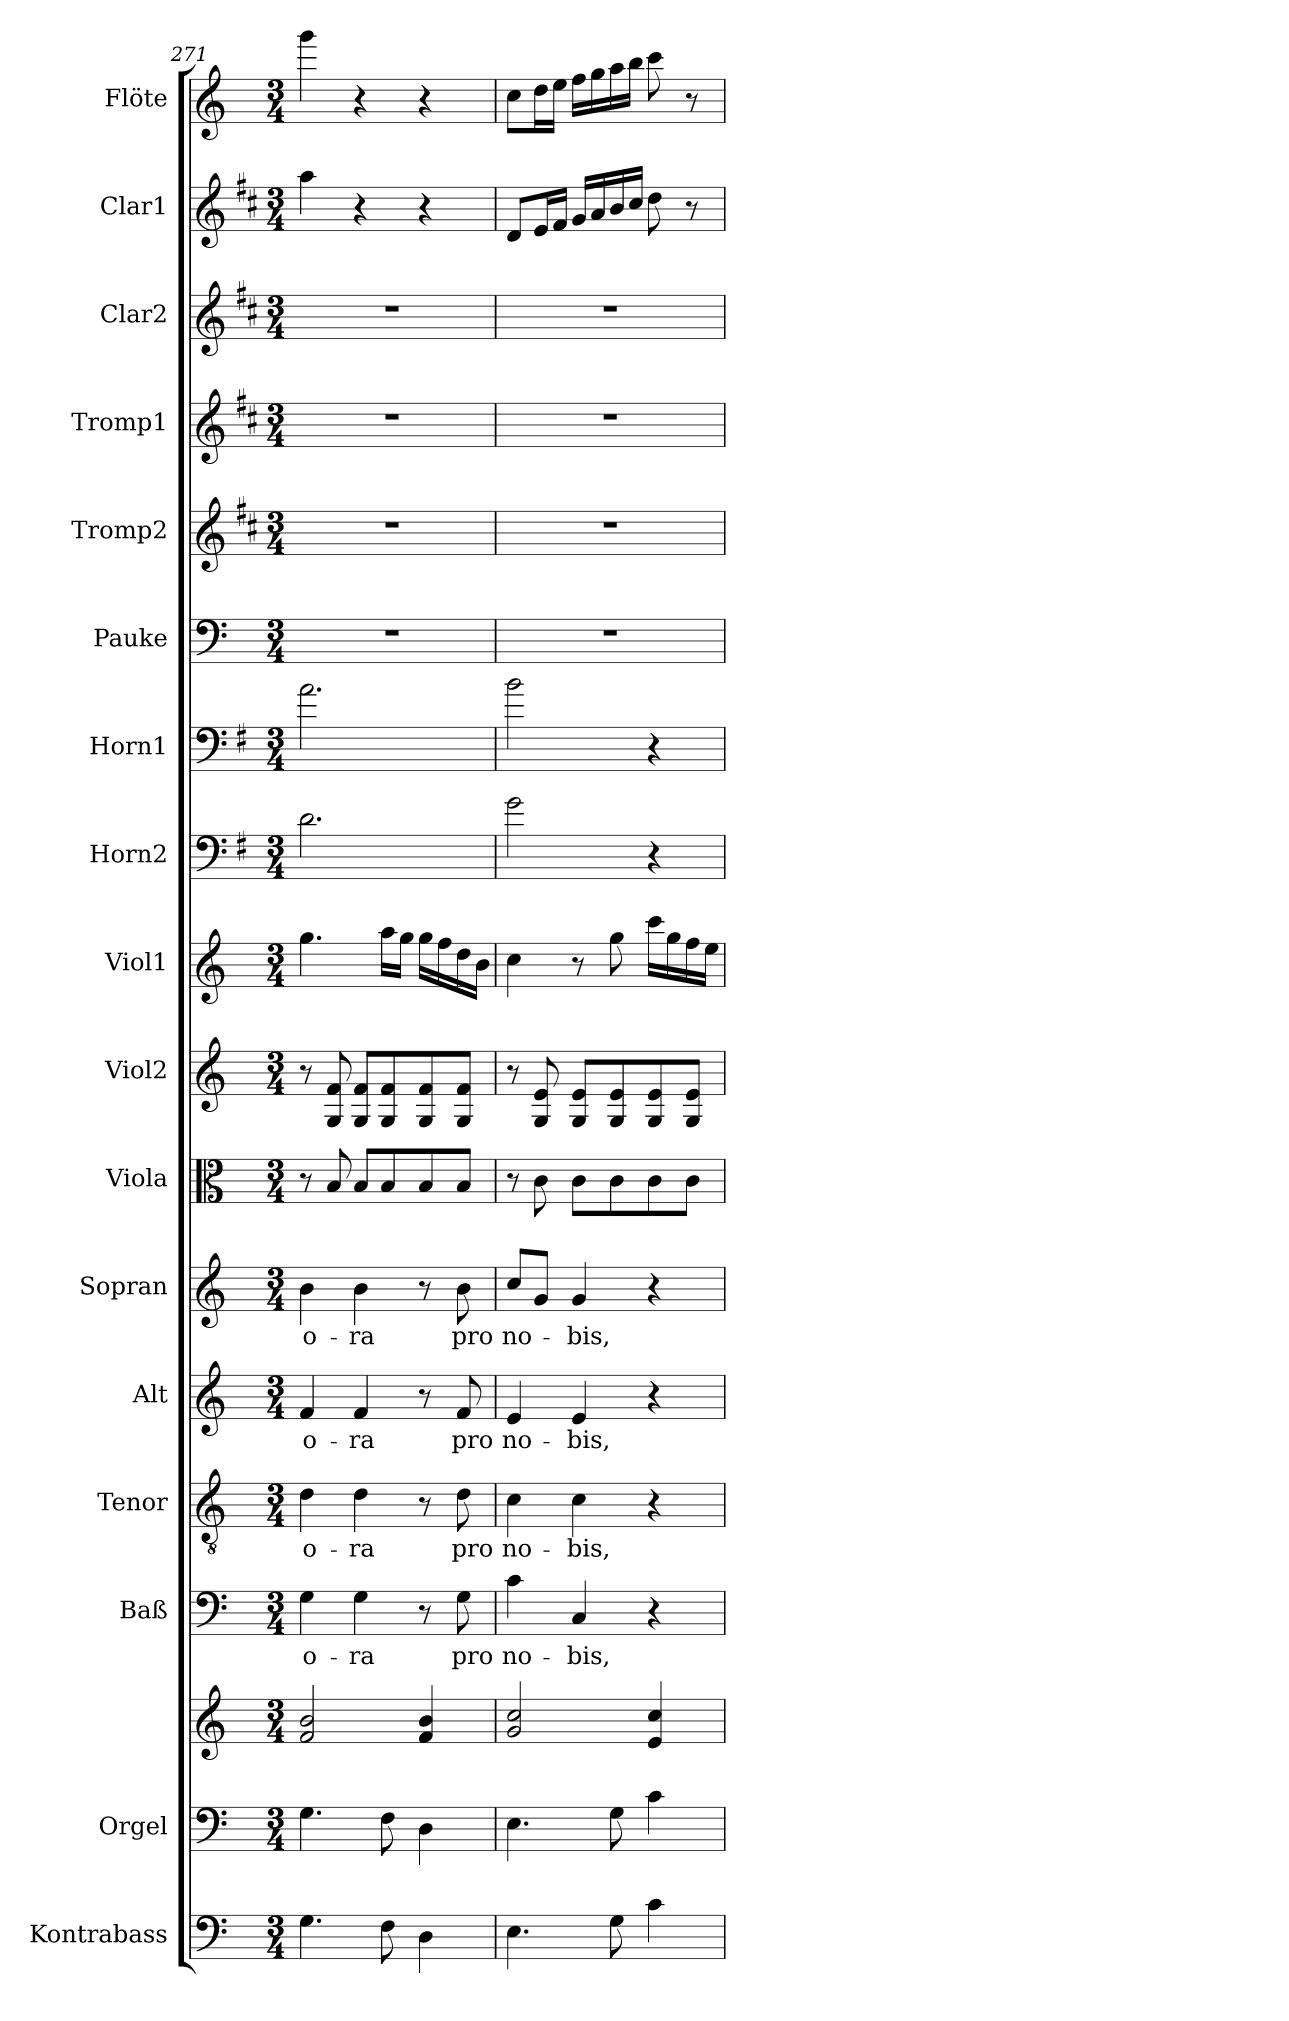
**kern	**kern	**kern	**kern	**text	**kern	**text	**kern	**text	**kern	**text	**kern	**kern	**kern	**kern	**kern	**kern	**kern	**kern	**kern	**kern	**kern
*part17	*part16	*part16	*part15	*part15	*part14	*part14	*part13	*part13	*part12	*part12	*part11	*part10	*part9	*part8	*part7	*part6	*part5	*part4	*part3	*part2	*part1
*staff18	*staff17	*staff16	*staff15	*staff15	*staff14	*staff14	*staff13	*staff13	*staff12	*staff12	*staff11	*staff10	*staff9	*staff8	*staff7	*staff6	*staff5	*staff4	*staff3	*staff2	*staff1
*I"Kontrabass	*I"Orgel	*	*I"Baß	*	*I"Tenor	*	*I"Alt	*	*I"Sopran	*	*I"Viola	*I"Viol2	*I"Viol1	*I"Horn2	*I"Horn1	*I"Pauke	*I"Tromp2	*I"Tromp1	*I"Clar2	*I"Clar1	*I"Flöte
*I'Kb	*	*	*I'B	*	*I'T	*	*I'A	*	*I'S	*	*I'Vla	*I'Vl2	*I'Vl1	*I'Hr2	*I'Hr1	*I'Pk	*I'Tr2	*I'Tr1	*I'Cl2	*I'Cl1	*I'Fl
*clefF4	*clefF4	*clefG2	*clefF4	*	*clefGv2	*	*clefG2	*	*clefG2	*	*clefC3	*clefG2	*clefG2	*clefF4	*clefF4	*clefF4	*clefG2	*clefG2	*clefG2	*clefG2	*clefG2
*ITrd7c12	*	*	*	*	*	*	*	*	*	*	*	*	*	*ITrd4c7	*ITrd4c7	*	*ITrd1c2	*ITrd1c2	*ITrd1c2	*ITrd1c2	*
*k[]	*k[]	*k[]	*k[]	*	*k[]	*	*k[]	*	*k[]	*	*k[]	*k[]	*k[]	*k[]	*k[]	*k[]	*k[]	*k[]	*k[]	*k[]	*k[]
*C:	*C:	*C:	*C:	*	*C:	*	*C:	*	*C:	*	*C:	*C:	*C:	*C:	*C:	*C:	*C:	*C:	*C:	*C:	*C:
*M3/4	*M3/4	*M3/4	*M3/4	*	*M3/4	*	*M3/4	*	*M3/4	*	*M3/4	*M3/4	*M3/4	*M3/4	*M3/4	*M3/4	*M3/4	*M3/4	*M3/4	*M3/4	*M3/4
=271	=271	=271	=271	=271	=271	=271	=271	=271	=271	=271	=271	=271	=271	=271	=271	=271	=271	=271	=271	=271	=271
!	!	!	!	!LO:LY:b	!	!LO:LY:b	!	!LO:LY:b	!	!LO:LY:b	!	!	!	!	!	!	!	!	!	!	!
4.GG\	4.G\	2f/ 2b/	4G\	o-	4d\	o-	4f/	o-	4b\	o-	8r	8r	4.gg\	2.G\	2.d\	2.r	2.r	2.r	2.r	4gg\	4ggg\
.	.	.	.	.	.	.	.	.	.	.	8B/	8G/ 8f/	.	.	.	.	.	.	.	.	.
!	!	!	!	!LO:LY:b	!	!LO:LY:b	!	!LO:LY:b	!	!LO:LY:b	!	!	!	!	!	!	!	!	!	!	!
.	.	.	4G\	-ra	4d\	-ra	4f/	-ra	4b\	-ra	8B/L	8G/ 8f/L	.	.	.	.	.	.	.	4r	4r
8FF\	8F\	.	.	.	.	.	.	.	.	.	8B/	8G/ 8f/	16aa\LL	.	.	.	.	.	.	.	.
.	.	.	.	.	.	.	.	.	.	.	.	.	16gg\JJ	.	.	.	.	.	.	.	.
4DD\	4D\	4f/ 4b/	8r	.	8r	.	8r	.	8r	.	8B/	8G/ 8f/	16gg\LL	.	.	.	.	.	.	4r	4r
.	.	.	.	.	.	.	.	.	.	.	.	.	16ff\	.	.	.	.	.	.	.	.
!	!	!	!	!LO:LY:b	!	!LO:LY:b	!	!LO:LY:b	!	!LO:LY:b	!	!	!	!	!	!	!	!	!	!	!
.	.	.	8G\	pro	8d\	pro	8f/	pro	8b\	pro	8B/J	8G/ 8f/J	16dd\	.	.	.	.	.	.	.	.
.	.	.	.	.	.	.	.	.	.	.	.	.	16b\JJ	.	.	.	.	.	.	.	.
=272	=272	=272	=272	=272	=272	=272	=272	=272	=272	=272	=272	=272	=272	=272	=272	=272	=272	=272	=272	=272	=272
!	!	!	!	!LO:LY:b	!	!LO:LY:b	!	!LO:LY:b	!	!LO:LY:b	!	!	!	!	!	!	!	!	!	!	!
4.EE\	4.E\	2g/ 2cc/	4c\	no-	4c\	no-	4e/	no-	8cc/L	no-	8r	8r	4cc\	2c\	2e\	2.r	2.r	2.r	2.r	8c/L	8cc\L
.	.	.	.	.	.	.	.	.	8g/J	.	8c\	8G/ 8e/	.	.	.	.	.	.	.	16d/L	16dd\L
.	.	.	.	.	.	.	.	.	.	.	.	.	.	.	.	.	.	.	.	16e/JJ	16ee\JJ
!	!	!	!	!LO:LY:b	!	!LO:LY:b	!	!LO:LY:b	!	!LO:LY:b	!	!	!	!	!	!	!	!	!	!	!
.	.	.	4C/	-bis,	4c\	-bis,	4e/	-bis,	4g/	-bis,	8c\L	8G/ 8e/L	8r	.	.	.	.	.	.	16f/LL	16ff\LL
.	.	.	.	.	.	.	.	.	.	.	.	.	.	.	.	.	.	.	.	16g/	16gg\
8GG\	8G\	.	.	.	.	.	.	.	.	.	8c\	8G/ 8e/	8gg\	.	.	.	.	.	.	16a/	16aa\
.	.	.	.	.	.	.	.	.	.	.	.	.	.	.	.	.	.	.	.	16b/JJ	16bb\JJ
4C\	4c\	4e/ 4cc/	4r	.	4r	.	4r	.	4r	.	8c\	8G/ 8e/	16ccc\LL	4r	4r	.	.	.	.	8cc\	8ccc\
.	.	.	.	.	.	.	.	.	.	.	.	.	16gg\	.	.	.	.	.	.	.	.
.	.	.	.	.	.	.	.	.	.	.	8c\J	8G/ 8e/J	16ff\	.	.	.	.	.	.	8r	8r
.	.	.	.	.	.	.	.	.	.	.	.	.	16ee\JJ	.	.	.	.	.	.	.	.
=	=	=	=	=	=	=	=	=	=	=	=	=	=	=	=	=	=	=	=	=	=
*-	*-	*-	*-	*-	*-	*-	*-	*-	*-	*-	*-	*-	*-	*-	*-	*-	*-	*-	*-	*-	*-
